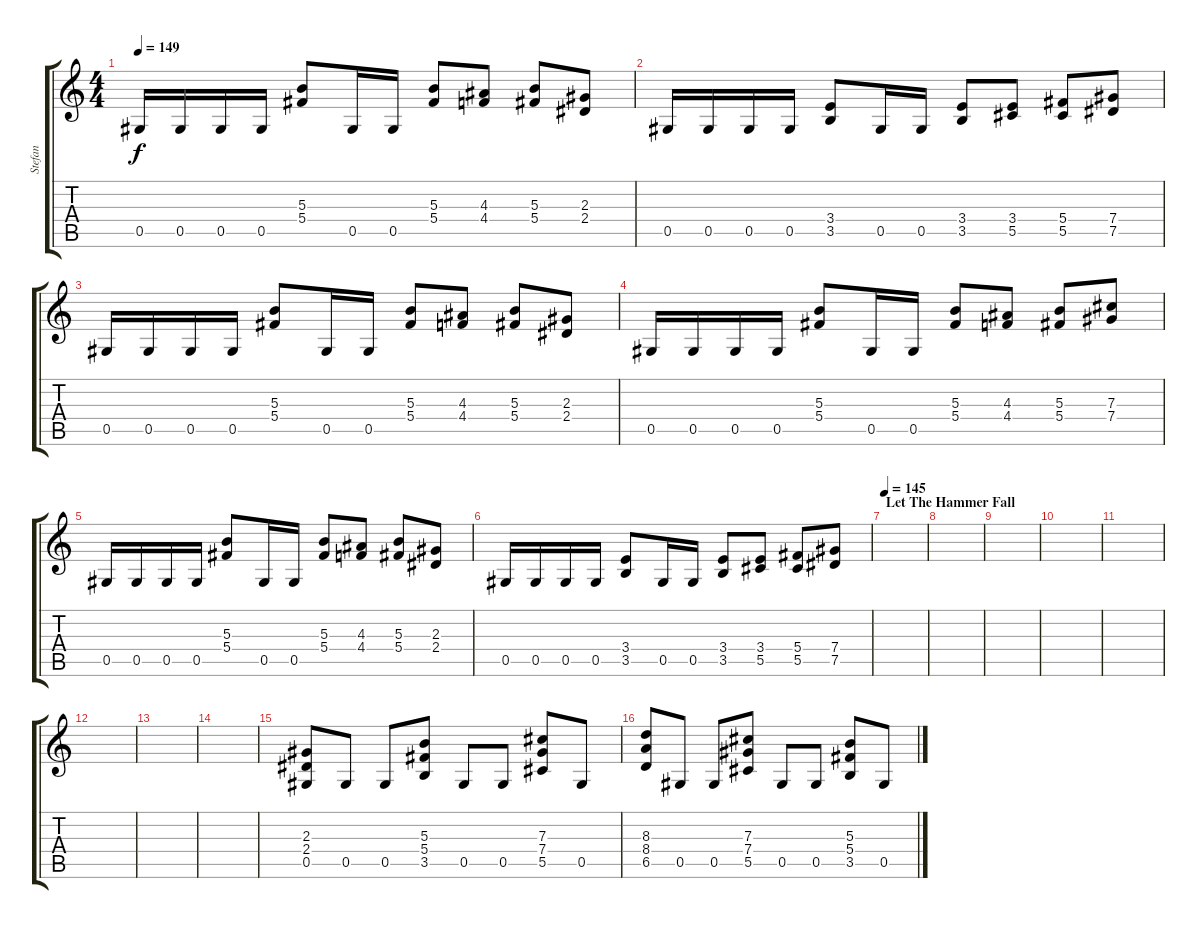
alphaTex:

\track ("Stefan" "Stefan") {instrument distortionguitar}
\staff {score tabs}
\tuning (Eb4 Bb3 Gb3 Db3 Ab2 Eb2) {hide}
\ts (4 4)
\tempo 149
\clef g2
\ks c
0.5.16{dy f} 0.5.16 0.5.16 0.5.16 (5.3 5.4).8 0.5.16 0.5.16 (5.3 5.4).8 (4.3 4.4).8 (5.3 5.4).8 (2.3 2.4).8 |
0.5.16 0.5.16 0.5.16 0.5.16 (3.4 3.5).8 0.5.16 0.5.16 (3.4 3.5).8 (3.4 5.5).8 (5.4 5.5).8 (7.4 7.5).8 |
0.5.16 0.5.16 0.5.16 0.5.16 (5.3 5.4).8 0.5.16 0.5.16 (5.3 5.4).8 (4.3 4.4).8 (5.3 5.4).8 (2.3 2.4).8 |
0.5.16 0.5.16 0.5.16 0.5.16 (5.3 5.4).8 0.5.16 0.5.16 (5.3 5.4).8 (4.3 4.4).8 (5.3 5.4).8 (7.3 7.4).8 |
0.5.16 0.5.16 0.5.16 0.5.16 (5.3 5.4).8 0.5.16 0.5.16 (5.3 5.4).8 (4.3 4.4).8 (5.3 5.4).8 (2.3 2.4).8 |
0.5.16 0.5.16 0.5.16 0.5.16 (3.4 3.5).8 0.5.16 0.5.16 (3.4 3.5).8 (3.4 5.5).8 (5.4 5.5).8 (7.4 7.5).8 |
\section ("" "Let The Hammer Fall")
\tempo 145
|
|
|
|
|
|
|
|
(2.3 2.4 0.5).8 0.5.8 0.5.8 (5.3 5.4 3.5).8 0.5.8 0.5.8 (7.3 7.4 5.5).8 0.5.8 |
(8.3 8.4 6.5).8 0.5.8 0.5.8 (7.3 7.4 5.5).8 0.5.8 0.5.8 (5.3 5.4 3.5).8 0.5.8
